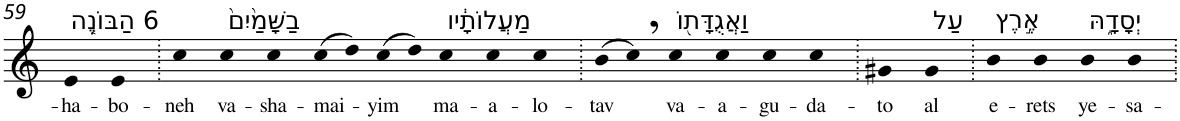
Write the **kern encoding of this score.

**kern	**text
*part1	*part1
*staff1	*staff1
*I"Piano	*
*I'Pno	*
!!LO:PB:g=z
*clefG2	*
*k[]	*
=59	=59
!LO:TX:a:t=6 הַבּוֹנֶ֤ה	!
!	!LO:LY:b
4e	ha-
!	!LO:LY:b
4e	-bo-
=60.	=60.
!	!LO:LY:b
4cc	-neh
!LO:TX:a:t=בַשָּׁמַ֙יִם֙	!
!	!LO:LY:b
4cc	va-
!	!LO:LY:b
4cc	-sha-
!	!LO:LY:b
(>8cc	-mai-
8dd)	.
!	!LO:LY:b
(>8cc	-yim
8dd)	.
!LO:TX:a:t=מַעֲלוֹתָ֔יו	!
!	!LO:LY:b
4cc	ma-
!	!LO:LY:b
4cc	-a-
!	!LO:LY:b
4cc	-lo-
=61.	=61.
!	!LO:LY:b
(>8b	-tav
8cc,)	.
!LO:TX:a:t=וַאֲגֻדָּת֖וֹ	!
!	!LO:LY:b
4cc	va-
!	!LO:LY:b
4cc	-a-
!	!LO:LY:b
4cc	-gu-
!	!LO:LY:b
4cc	-da-
=62.	=62.
!	!LO:LY:b
4g#X	-to
!LO:TX:a:t=עַל	!
!	!LO:LY:b
4g#	al
=63.	=63.
!LO:TX:a:t=אֶ֣רֶץ	!
!	!LO:LY:b
4b	e-
!	!LO:LY:b
4b	-rets
!LO:TX:a:t=יְסָדָ֑הּ	!
!	!LO:LY:b
4b	ye-
!	!LO:LY:b
4b	-sa-
=.	=.
*-	*-
